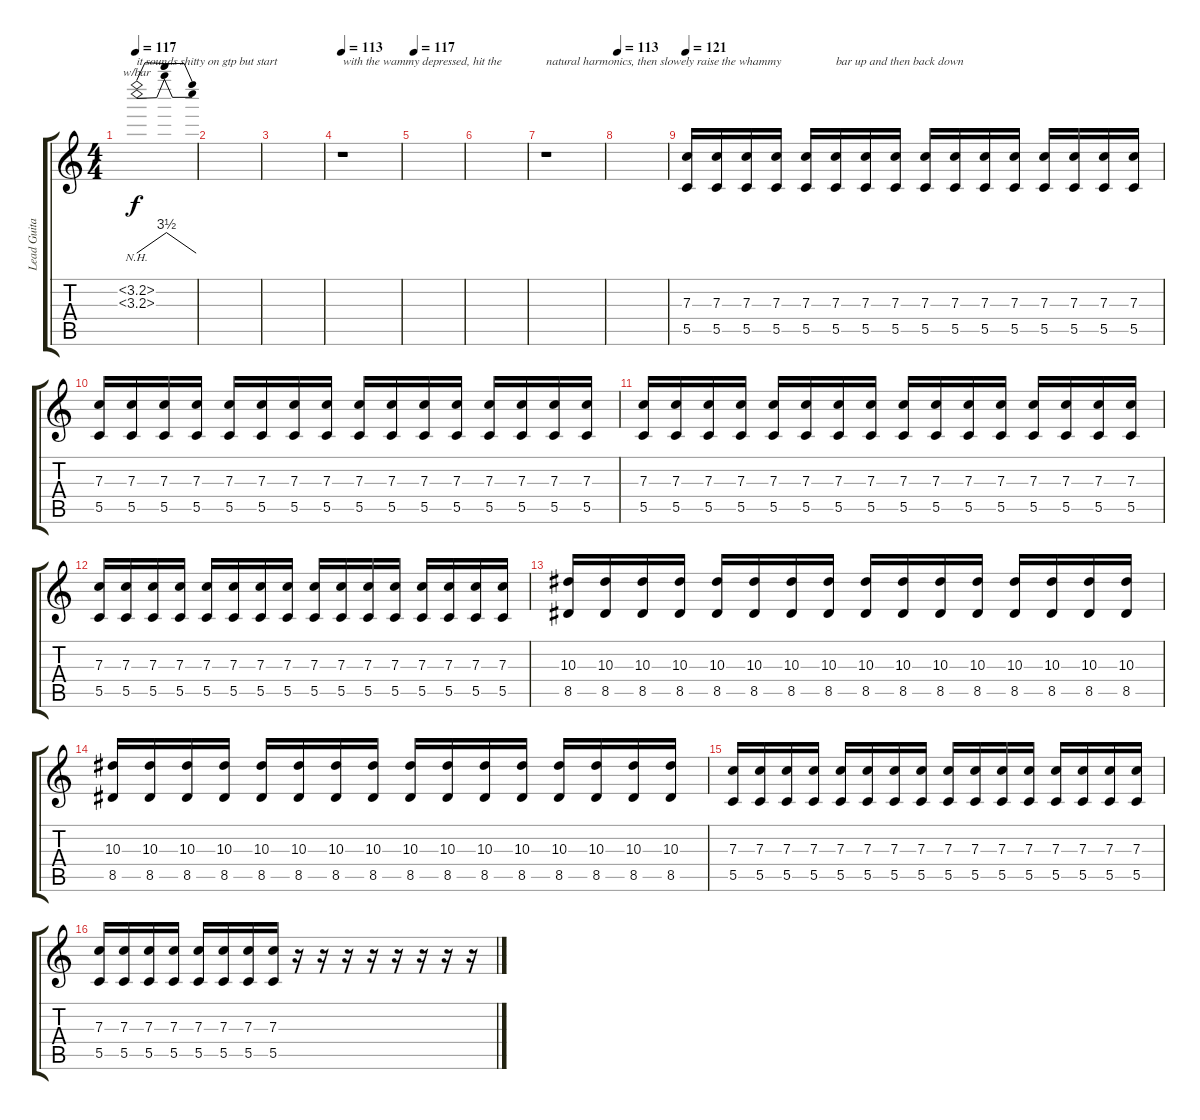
\track ("Lead Guitar" "Lead Guita") {instrument distortionguitar}
\staff {score tabs}
\tuning (D4 A3 F3 C3 G2 C2) {hide}
\ts (4 4)
\tempo 118
\tempo 117
\clef g2
\ks c
(3.2{nh} 3.3{nh}).1{tbe (dip default 0 0 30 14 60 0) txt "it sounds shitty on gtp but start " dy f} |
|
|
\tempo 113
r.1{txt "with the wammy depressed, hit the "} |
\tempo 117
|
|
r.1{txt "natural harmonics, then slowely raise the whammy "} |
\tempo 113
|
\tempo 124
\tempo 121
(7.3 5.5).16 (7.3 5.5).16 (7.3 5.5).16 (7.3 5.5).16 (7.3 5.5).16 (7.3 5.5).16{txt "bar up and then back down"} (7.3 5.5).16 (7.3 5.5).16 (7.3 5.5).16 (7.3 5.5).16 (7.3 5.5).16 (7.3 5.5).16 (7.3 5.5).16 (7.3 5.5).16 (7.3 5.5).16 (7.3 5.5).16 |
(7.3 5.5).16 (7.3 5.5).16 (7.3 5.5).16 (7.3 5.5).16 (7.3 5.5).16 (7.3 5.5).16 (7.3 5.5).16 (7.3 5.5).16 (7.3 5.5).16 (7.3 5.5).16 (7.3 5.5).16 (7.3 5.5).16 (7.3 5.5).16 (7.3 5.5).16 (7.3 5.5).16 (7.3 5.5).16 |
(7.3 5.5).16 (7.3 5.5).16 (7.3 5.5).16 (7.3 5.5).16 (7.3 5.5).16 (7.3 5.5).16 (7.3 5.5).16 (7.3 5.5).16 (7.3 5.5).16 (7.3 5.5).16 (7.3 5.5).16 (7.3 5.5).16 (7.3 5.5).16 (7.3 5.5).16 (7.3 5.5).16 (7.3 5.5).16 |
(7.3 5.5).16 (7.3 5.5).16 (7.3 5.5).16 (7.3 5.5).16 (7.3 5.5).16 (7.3 5.5).16 (7.3 5.5).16 (7.3 5.5).16 (7.3 5.5).16 (7.3 5.5).16 (7.3 5.5).16 (7.3 5.5).16 (7.3 5.5).16 (7.3 5.5).16 (7.3 5.5).16 (7.3 5.5).16 |
(10.3 8.5).16 (10.3 8.5).16 (10.3 8.5).16 (10.3 8.5).16 (10.3 8.5).16 (10.3 8.5).16 (10.3 8.5).16 (10.3 8.5).16 (10.3 8.5).16 (10.3 8.5).16 (10.3 8.5).16 (10.3 8.5).16 (10.3 8.5).16 (10.3 8.5).16 (10.3 8.5).16 (10.3 8.5).16 |
(10.3 8.5).16 (10.3 8.5).16 (10.3 8.5).16 (10.3 8.5).16 (10.3 8.5).16 (10.3 8.5).16 (10.3 8.5).16 (10.3 8.5).16 (10.3 8.5).16 (10.3 8.5).16 (10.3 8.5).16 (10.3 8.5).16 (10.3 8.5).16 (10.3 8.5).16 (10.3 8.5).16 (10.3 8.5).16 |
(7.3 5.5).16 (7.3 5.5).16 (7.3 5.5).16 (7.3 5.5).16 (7.3 5.5).16 (7.3 5.5).16 (7.3 5.5).16 (7.3 5.5).16 (7.3 5.5).16 (7.3 5.5).16 (7.3 5.5).16 (7.3 5.5).16 (7.3 5.5).16 (7.3 5.5).16 (7.3 5.5).16 (7.3 5.5).16 |
(7.3 5.5).16 (7.3 5.5).16 (7.3 5.5).16 (7.3 5.5).16 (7.3 5.5).16 (7.3 5.5).16 (7.3 5.5).16 (7.3 5.5).16 r.16 r.16 r.16 r.16 r.16 r.16 r.16 r.16
